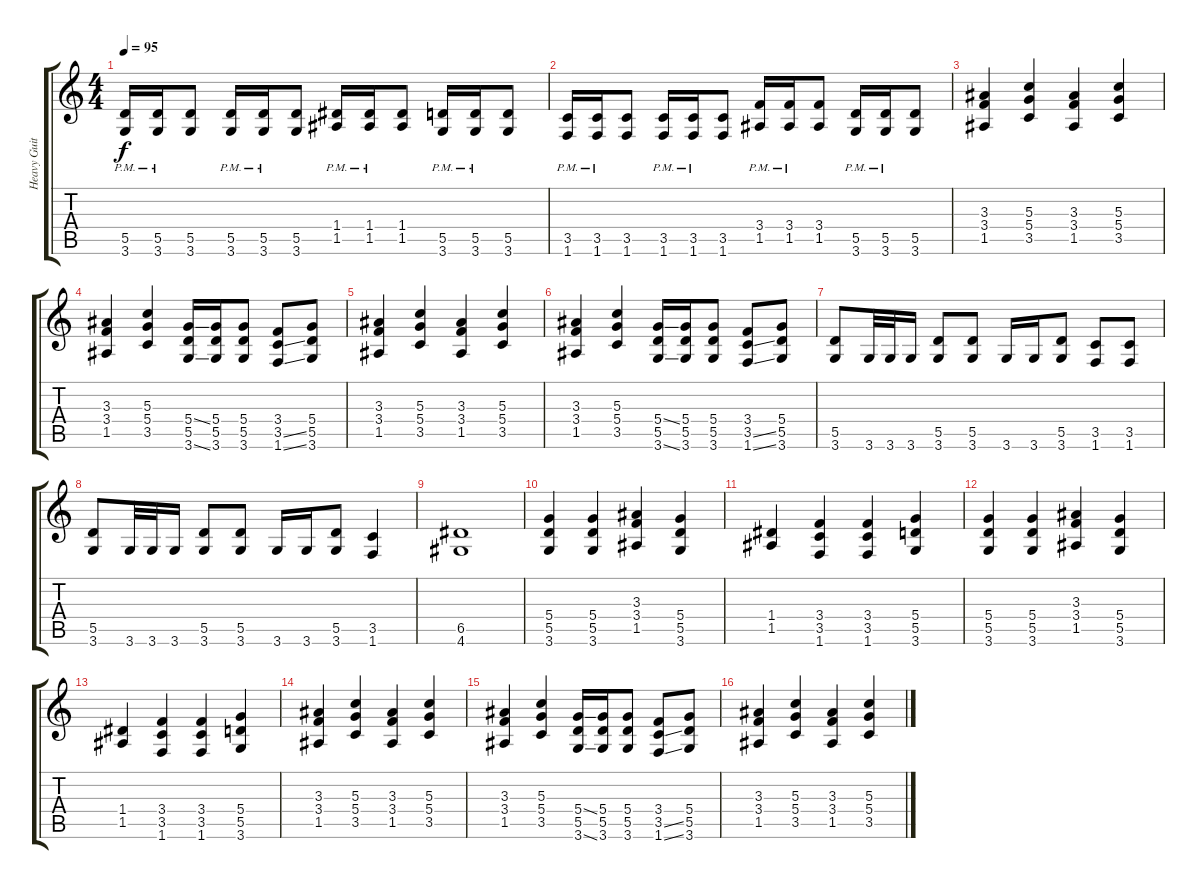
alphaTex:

\track ("Heavy Guitar" "Heavy Guit") {instrument distortionguitar}
\staff {score tabs}
\tuning (E4 B3 G3 D3 A2 E2) {hide}
\ts (4 4)
\tempo 95
\clef g2
\ks c
(5.5{pm} 3.6{pm}).16{dy f} (5.5{pm} 3.6{pm}).16 (5.5 3.6).8 (5.5 3.6{pm}).16 (5.5 3.6{pm}).16 (5.5 3.6).8 (1.4{pm} 1.5{pm}).16 (1.4{pm} 1.5{pm}).16 (1.4 1.5).8 (5.5{pm} 3.6{pm}).16 (5.5{pm} 3.6{pm}).16 (5.5 3.6).8 |
(3.5{pm} 1.6{pm}).16 (3.5{pm} 1.6{pm}).16 (3.5 1.6).8 (3.5{pm} 1.6{pm}).16 (3.5{pm} 1.6{pm}).16 (3.5 1.6).8 (3.4{pm} 1.5{pm}).16 (3.4{pm} 1.5{pm}).16 (3.4 1.5).8 (5.5{pm} 3.6{pm}).16 (5.5{pm} 3.6{pm}).16 (5.5 3.6).8 |
(3.3 3.4 1.5).4 (5.3 5.4 3.5).4 (3.3 3.4 1.5).4 (5.3 5.4 3.5).4 |
(3.3 3.4 1.5).4 (5.3 5.4 3.5).4 (5.4{ss} 5.5 3.6{ss}).16 (5.4 5.5 3.6).16 (5.4 5.5 3.6).8 (3.4 3.5{ss} 1.6{ss}).8 (5.4 5.5 3.6).8 |
(3.3 3.4 1.5).4 (5.3 5.4 3.5).4 (3.3 3.4 1.5).4 (5.3 5.4 3.5).4 |
(3.3 3.4 1.5).4 (5.3 5.4 3.5).4 (5.4{ss} 5.5 3.6{ss}).16 (5.4 5.5 3.6).16 (5.4 5.5 3.6).8 (3.4 3.5{ss} 1.6{ss}).8 (5.4 5.5 3.6).8 |
(5.5 3.6).8 3.6.32 3.6.32 3.6.16 (5.5 3.6).8 (5.5 3.6).8 3.6.16 3.6.16 (5.5 3.6).8 (3.5 1.6).8 (3.5 1.6).8 |
(5.5 3.6).8 3.6.32 3.6.32 3.6.16 (5.5 3.6).8 (5.5 3.6).8 3.6.16 3.6.16 (5.5 3.6).8 (3.5 1.6).4 |
(6.5 4.6).1 |
(5.4 5.5 3.6).4 (5.4 5.5 3.6).4 (3.3 3.4 1.5).4 (5.4 5.5 3.6).4 |
(1.4 1.5).4 (3.4 3.5 1.6).4 (3.4 3.5 1.6).4 (5.4 5.5 3.6).4 |
(5.4 5.5 3.6).4 (5.4 5.5 3.6).4 (3.3 3.4 1.5).4 (5.4 5.5 3.6).4 |
(1.4 1.5).4 (3.4 3.5 1.6).4 (3.4 3.5 1.6).4 (5.4 5.5 3.6).4 |
(3.3 3.4 1.5).4 (5.3 5.4 3.5).4 (3.3 3.4 1.5).4 (5.3 5.4 3.5).4 |
(3.3 3.4 1.5).4 (5.3 5.4 3.5).4 (5.4{ss} 5.5 3.6{ss}).16 (5.4 5.5 3.6).16 (5.4 5.5 3.6).8 (3.4 3.5{ss} 1.6{ss}).8 (5.4 5.5 3.6).8 |
(3.3 3.4 1.5).4 (5.3 5.4 3.5).4 (3.3 3.4 1.5).4 (5.3 5.4 3.5).4
